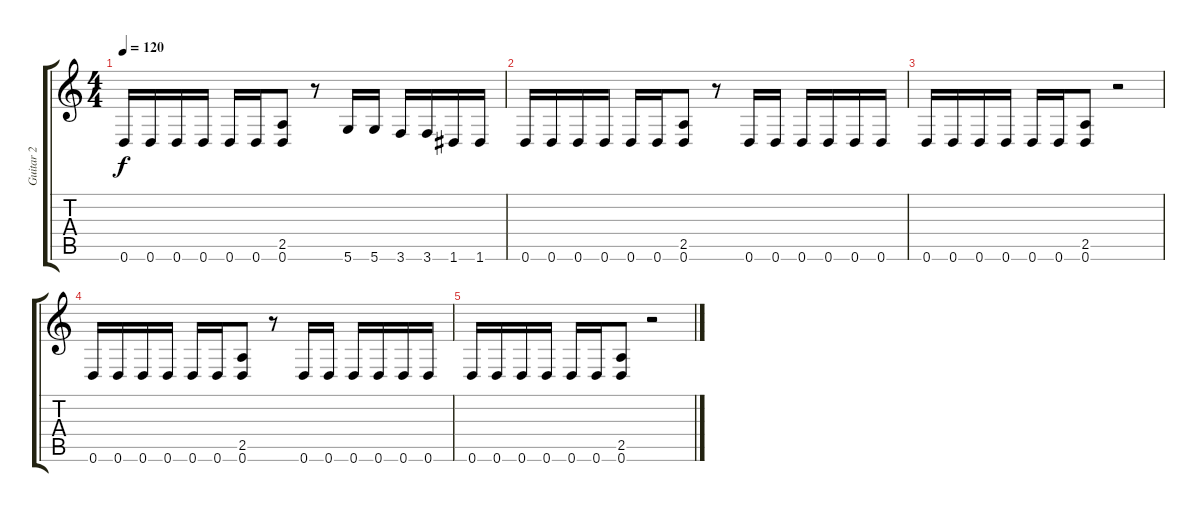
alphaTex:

\track ("Guitar 2" "Guitar 2") {instrument distortionguitar}
\staff {score tabs}
\tuning (D4 A3 F3 C3 G2 D2) {hide}
\ts (4 4)
\tempo 120
\clef g2
\ks c
0.6.16{dy f} 0.6.16 0.6.16 0.6.16 0.6.16 0.6.16 (2.5 0.6).8 r.8 5.6.16 5.6.16 3.6.16 3.6.16 1.6.16 1.6.16 |
0.6.16 0.6.16 0.6.16 0.6.16 0.6.16 0.6.16 (2.5 0.6).8 r.8 0.6.16 0.6.16 0.6.16 0.6.16 0.6.16 0.6.16 |
0.6.16 0.6.16 0.6.16 0.6.16 0.6.16 0.6.16 (2.5 0.6).8 r.2 |
0.6.16 0.6.16 0.6.16 0.6.16 0.6.16 0.6.16 (2.5 0.6).8 r.8 0.6.16 0.6.16 0.6.16 0.6.16 0.6.16 0.6.16 |
0.6.16 0.6.16 0.6.16 0.6.16 0.6.16 0.6.16 (2.5 0.6).8 r.2
